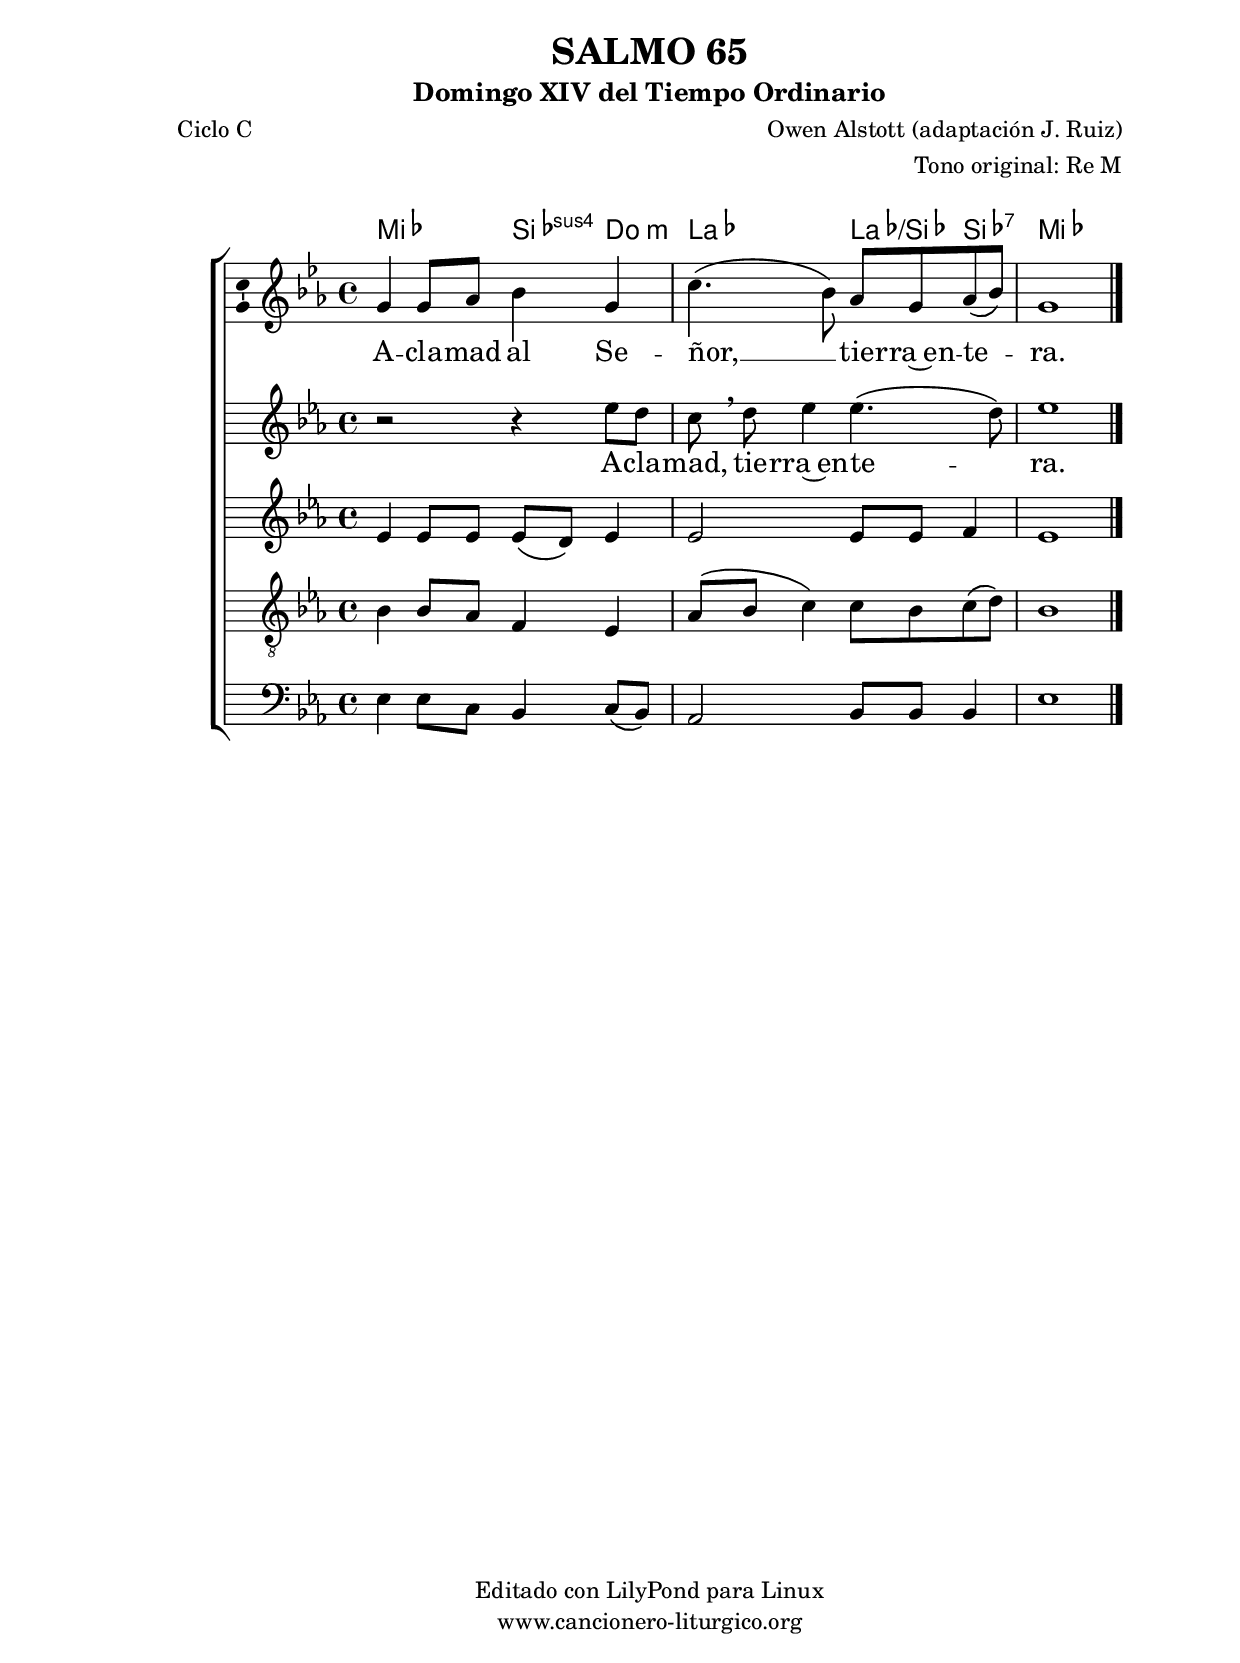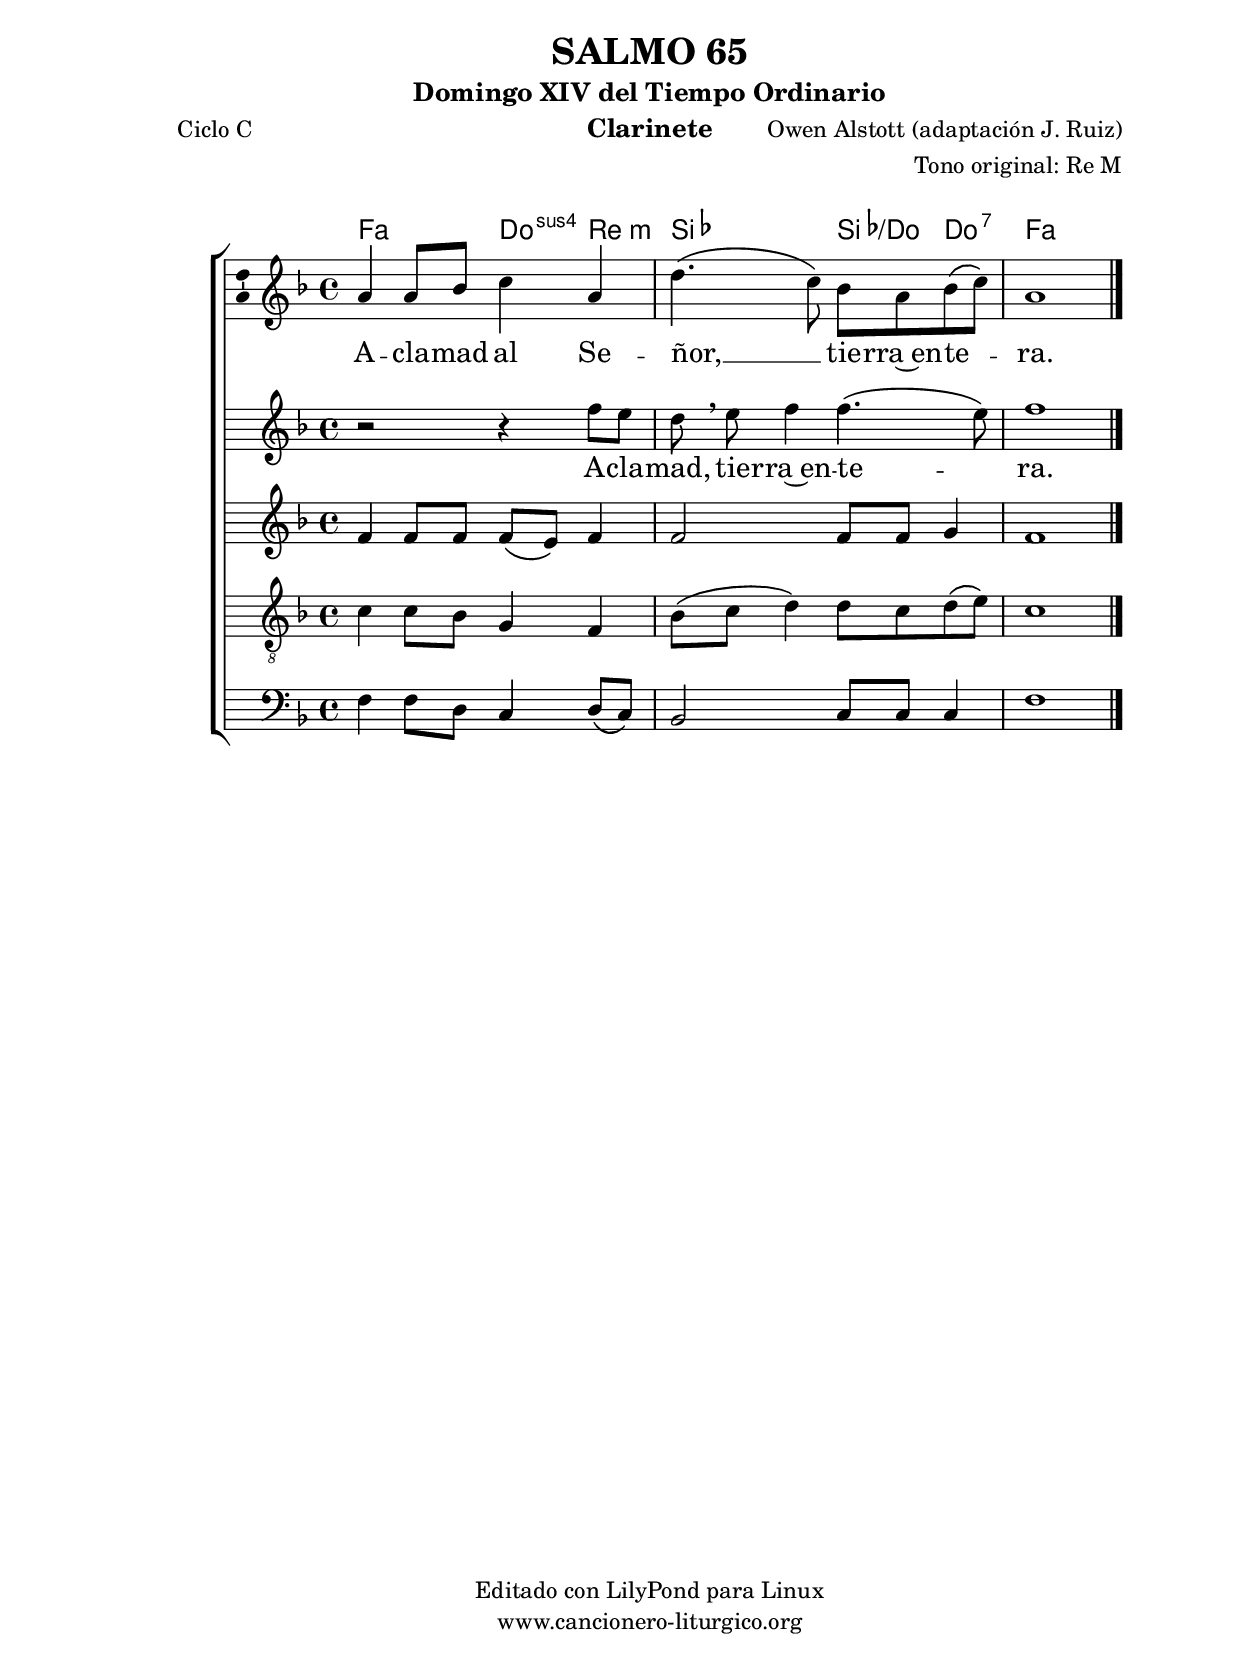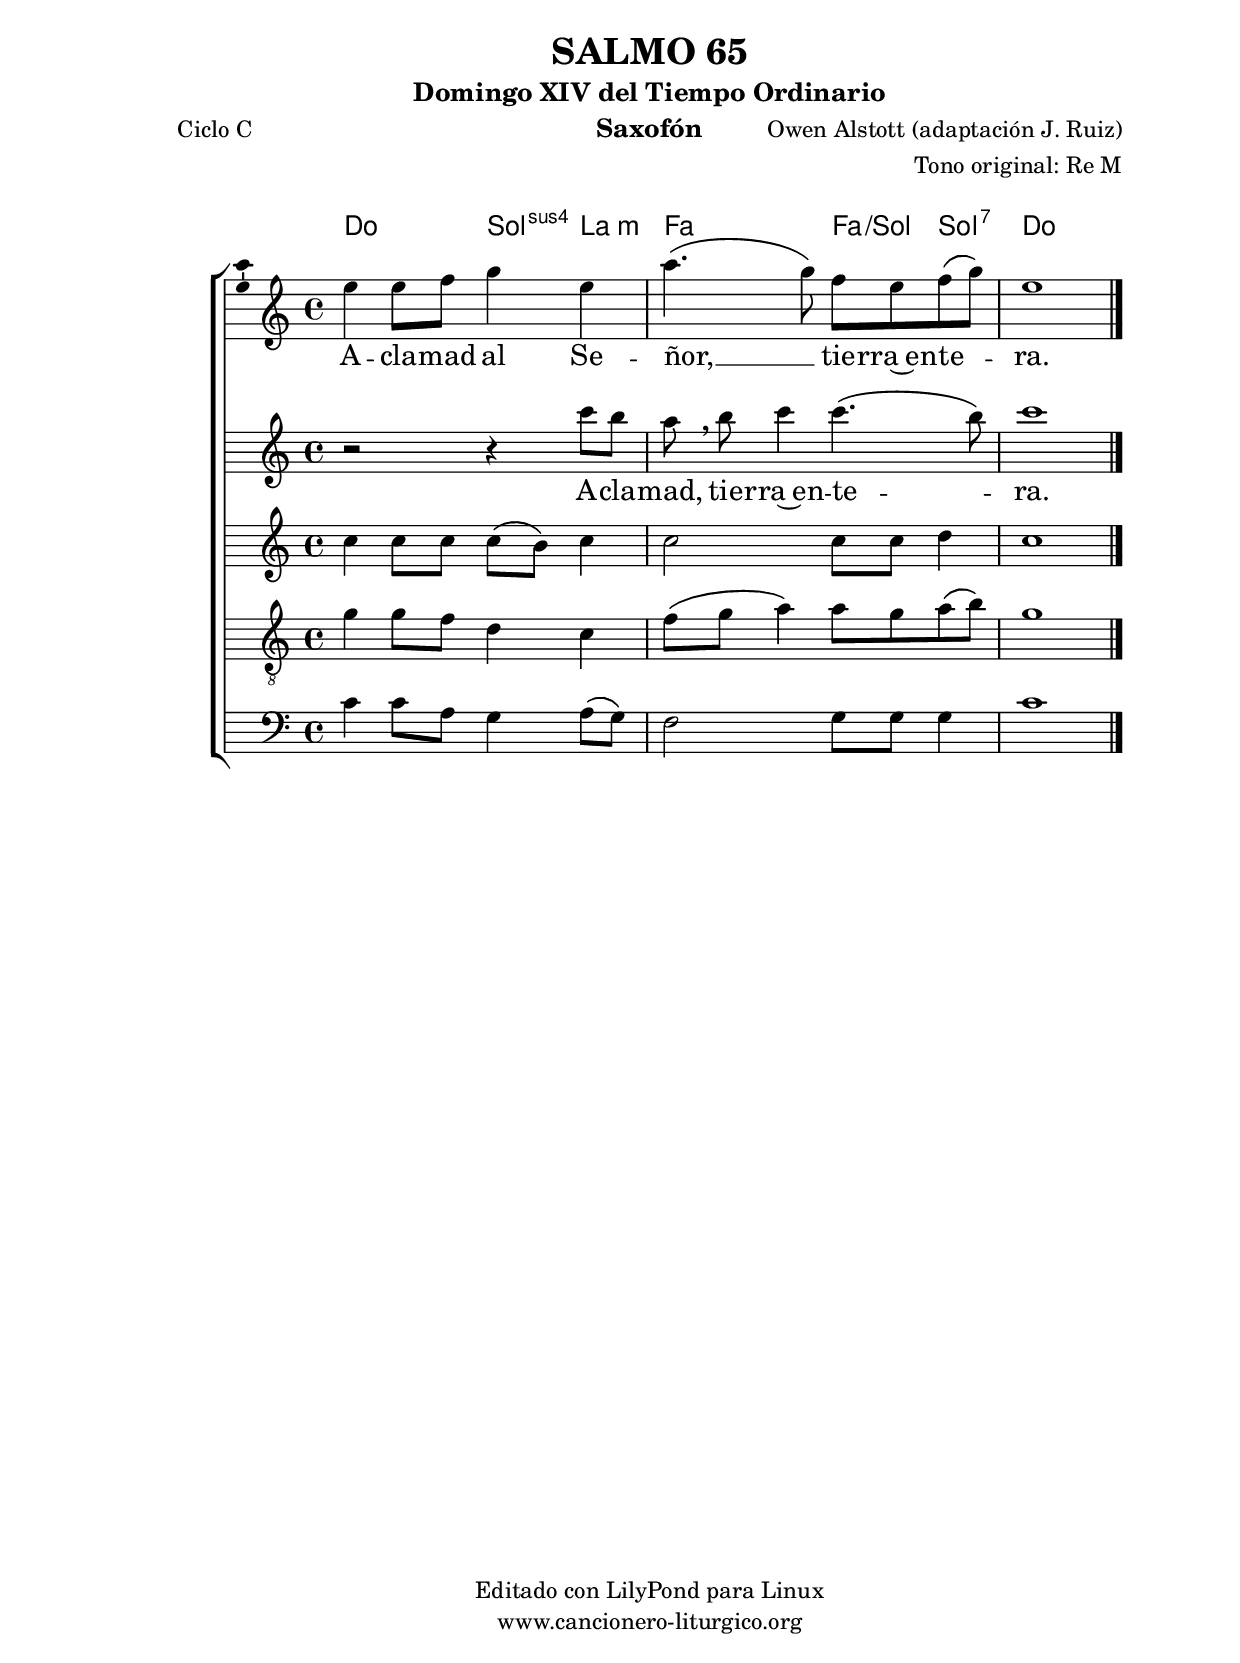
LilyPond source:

%
%para convertir .midi en .wav:
%timidity filename.midi -Ow -o finename.wav
%
%
%Para convertir de .wav a .mp3:
%lame -h -m j filename.wav
%
%
%para escuchar el midi:
%timidity nombrefichero.midi
%


%versión de lilypond para la que se ha escrito esta partitura:
\version "2.16.0"

	%Tamaño papel
	#(set-default-paper-size "a4")
	%Tamaño partitura
	#(set-global-staff-size 20)
	%No responde al pulsar sobre una nota
	#(ly:set-option 'point-and-click #f)

%parámetros del encabezamiento:
\header {
	title = "SALMO 65"
	subtitle = "Domingo XIV del Tiempo Ordinario"
	composer = "Owen Alstott (adaptación J. Ruiz)"
	poet = "Ciclo C"
	meter = ""
	arranger = "Tono original: Re M"
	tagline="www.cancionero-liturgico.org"
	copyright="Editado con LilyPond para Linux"
	tiempo = "Ordinario"
	usos = "Salmo"
	letra = "Aclamad al Señor, tierra entera."
	}

%parámetros asociados al papel:
\paper  {
	oddHeaderMarkup = \markup {\fill-line { \on-the-fly #not-first-page \fromproperty #'header:title \on-the-fly #not-first-page \fromproperty #'header:composer }}
	evenHeaderMarkup = \markup {\fill-line { \fromproperty #'header:composer \fromproperty #'header:title }}
	#(set-paper-size "a4")
	print-page-number = ##f
	first-page-number = 1
	print-first-page-number = ##f
%	head-separation = 3.0 \cm
	top-margin = 2.0 \cm
	bottom-margin = 0.5\cm
%%%	bottom-margin = -1.0\cm
	left-margin = 3.0 \cm
	line-width = 16.0 \cm 
	indent = 8\mm
	interscoreline = 2.\mm
	between-system-space = 15\mm
%	para que las partituras no llenen la hoja:
	ragged-bottom = ##t
%	idem para la última hoja:
	ragged-last-bottom = ##f
%	para que las partituras llenen el ancho del papel:
	ragged-last = ##f
	after-title-space = 2.5 \cm
%page-count=1
%system-count=8

	%Flexible Vertical Spacing
%	markup-markup-spacing =
%	#'((basic-distance . 15) (minimum-distance . 15) (padding . 3))
	markup-system-spacing =
	#'((basic-distance . 15) (minimum-distance . 15) (padding . 3))
	system-system-spacing =
	#'((basic-distance . 15) (minimum-distance . 15) (padding . 3))
	score-system-spacing =
	#'((basic-distance . 15) (minimum-distance . 15) (padding . 5))
%	top-system-spacing = % header
%	#'((basic-distance . 8) (minimum-distance . 0) (padding . 3))
%	top-markup-spacing =
%	#'((basic-distance . 20) (minimum-distance . 20) (padding . 3))
	last-bottom-spacing = % footer
	#'((basic-distance . 5) (minimum-distance . 5) (padding . 3))
%	score-markup-spacing =
%	#'((basic-distance . 16) (minimum-distance . 13) (padding . 3))

	}


%parámetros que afectan a toda la partitura:
global =  {
	%clave de sol (G):
	\clef G
	%armadura:
	\transpose d ees
	\key d \major
	\tempo 4=90
	\set Score.tempoHideNote = ##t
	}


acordes = {
	\italianChords
	\chordmode {
	\transpose d ees
{
d2 a4:sus4 b:m g2 g4/a a:7 d1
	}
	}
}


melodia = 
	\transpose d ees
{
	\relative c'{
	\time 4/4

fis4 fis8 g a4 fis
b4. \(a8\) g fis g \(a\)
fis1

	\bar "|."
	}
	}


melodiadisc = 
	\transpose d ees
{
	\relative c''{
	\time 4/4

r2 r4 d8 cis
b8 \noBeam \breathe cis d4 d4. \(cis8\)
d1

	\bar "|."
	}
	}

melodiados = 
	\transpose d ees
{
	\relative c'{
	\time 4/4

d4 d8 d d \(cis\) d4
d2 d8 d e4
d1

	\bar "|."
	}
	}


melodiatres = 
	\transpose d ees
{
	\relative c'{

%clave de fa (F):
%\clef F
\clef "G_8"

	\time 4/4

a4 a8 g e4 d
g8 \(a b4\) b8 a b \(cis\)
a1

	\bar "|."
	}
	}

melodiacuatro = 
	\transpose d ees
{
	\relative c{

%clave de fa (F):
\clef F

	\time 4/4

d4 d8 b a4 b8 \(a\)
g2 a8 a a4
d1

	\bar "|."
	}
	}


texto = \lyricmode {
A -- cla -- mad al Se -- ñor, __ _ tie -- rra~en -- te -- _ ra.
	}

textodisc = \lyricmode {
A -- cla -- mad, tie -- rra~en -- te -- _ ra.
	}



acordesStaff = \context ChordNames = acordesStaff <<
	\set chordChanges = ##t
	\acordes
	>>


vozStaff = \context Voice = vozStaff
\with {\consists "Ambitus_engraver"}
<<
%	\set Staff.instrumentName = ""
%	\set Staff.shortInstrumentName = ""
%	\set Staff.midiInstrument = #"clarinet"
%	\set Staff.midiInstrument = #"cello"
%	\set Staff.midiInstrument = #"flute"
	\set Staff.midiInstrument = #"electric guitar (jazz)"
%	\set Staff.midiInstrument = #"english horn"
%	\set Staff.midiInstrument = #"violin"
%	\set Staff.midiInstrument = #"glockenspiel"
	\set Staff.midiMinimumVolume = #0.7
	\set Staff.midiMaximumVolume = #0.9
	\global
	\melodia
	>>

vozdiscStaff = \context Voice = vozdiscStaff
<<
%	\set Staff.instrumentName = "Saxofón"
%	\set Staff.shortInstrumentName = "S"
	\override Staff.StaffSymbol #'staff-space = #(magstep -0.35)
	\set Staff.midiInstrument = #"violin"
	\set Staff.midiMinimumVolume = #0.4
	\set Staff.midiMaximumVolume = #0.5
%Cambio tono para saxofón (DESDE tono de clarinete)
%El segundo comando escribe la partitura en el tono del saxofón
%El primer comando hace que el fichero midi, a pesar de lo anterior, suene en el mismo tono que el resto de la partitura
%%%%%\transposition f'
%%%%%\transpose d a,
{
	\global
	\melodiadisc
}
	>>

vozdosStaff = \context Voice = vozdosStaff
<<
%	\set Staff.instrumentName = "Clarinete 1"
%	\set Staff.shortInstrumentName = "C1"
	\override Staff.StaffSymbol #'staff-space = #(magstep -0.35)
	\set Staff.midiInstrument = #"english horn"
	\set Staff.midiMinimumVolume = #0.4
	\set Staff.midiMaximumVolume = #0.5
	\global
	\melodiados
	>>

voztresStaff = \context Voice = voztresStaff
<<
%	\set Staff.instrumentName = "Clarinete 2"
%	\set Staff.shortInstrumentName = "C2"
	\override Staff.StaffSymbol #'staff-space = #(magstep -0.35)
	\set Staff.midiInstrument = #"violin"
	\set Staff.midiMinimumVolume = #0.4
	\set Staff.midiMaximumVolume = #0.5
	\global
	\melodiatres
	>>

vozcuatroStaff = \context Voice = vozcuatroStaff
<<
%	\set Staff.instrumentName = "Bajo"
%	\set Staff.shortInstrumentName = "B"
	\override Staff.StaffSymbol #'staff-space = #(magstep -0.35)
	\set Staff.midiInstrument = #"electric bass (finger)"
	\set Staff.midiMinimumVolume = #0.9
	\set Staff.midiMaximumVolume = #0.9
	\global
	\relative c' \melodiacuatro
	>>

textoStaff = \context Lyrics = textoStaff <<
	\lyricsto vozStaff \texto
	>>

textodiscStaff = \context Lyrics = textodiscStaff <<
	\lyricsto vozdiscStaff \textodisc
	>>


\book {
	\score {
		\context ChoirStaff {
%			\override StaffGroup.SystemStartBracket #'collapse-height = #1
%			\override Score.SystemStartBar #'collapse-height = #1
			<<
			\acordesStaff
			\vozStaff
			\textoStaff
			\vozdiscStaff
			\textodiscStaff
			\vozdosStaff
			\voztresStaff
			\vozcuatroStaff
			>>
			}
		\layout {
	    		\context {
				\Lyrics
				\override LyricText #'font-size = #2
				}
	   		 \context {
				\Score
				%fontSize = #3
				\override StaffSymbol #'staff-space = #(magstep +3)
				%\override Beam #'thickness = #0.55
				%\override SpacingSpanner #'spacing-increment = #1.0
				%\override Slur #'height-limit = #1.5
				}
			}
		}
	\score {
		\unfoldRepeats
		\context ChoirStaff {
			<<
			\acordesStaff
			\vozStaff
			\vozdiscStaff
			\vozdosStaff
			\voztresStaff
			\vozcuatroStaff
			>>
			}
		\midi {
	  		\context {
	  			\Score
				tempoWholesPerMinute = #(ly:make-moment 70 4)
				}
			}
		}
	}

%Partitura para clarinete
#(define output-suffix "C")
\book {
	\header{
		instrument = "Clarinete"
		}
	\score {
		\context ChoirStaff {
%			\override StaffGroup.SystemStartBracket #'collapse-height = #1
%			\override Score.SystemStartBar #'collapse-height = #1
\transpose c d
			<<
			\acordesStaff
			\vozStaff
			\textoStaff
			\vozdiscStaff
			\textodiscStaff
			\vozdosStaff
			\voztresStaff
			\vozcuatroStaff
			>>
			}
		\layout {
	    		\context {
				\Lyrics
				\override LyricText #'font-size = #2
				}
	   		 \context {
				\Score
				%fontSize = #3
				\override StaffSymbol #'staff-space = #(magstep +3)
				%\override Beam #'thickness = #0.55
				%\override SpacingSpanner #'spacing-increment = #1.0
				%\override Slur #'height-limit = #1.5
				}
			}
		}
	}

%Partitura para saxofón
#(define output-suffix "S")
\book {
	\header{
		instrument = "Saxofón"
		}
	\score {
		\context ChoirStaff {
%			\override StaffGroup.SystemStartBracket #'collapse-height = #1
%			\override Score.SystemStartBar #'collapse-height = #1
\transpose c a
			<<
			\acordesStaff
			\vozStaff
			\textoStaff
			\vozdiscStaff
			\textodiscStaff
			\vozdosStaff
			\voztresStaff
			\vozcuatroStaff
			>>
			}
		\layout {
	    		\context {
				\Lyrics
				\override LyricText #'font-size = #2
				}
	   		 \context {
				\Score
				%fontSize = #3
				\override StaffSymbol #'staff-space = #(magstep +3)
				%\override Beam #'thickness = #0.55
				%\override SpacingSpanner #'spacing-increment = #1.0
				%\override Slur #'height-limit = #1.5
				}
			}
		}
	}

